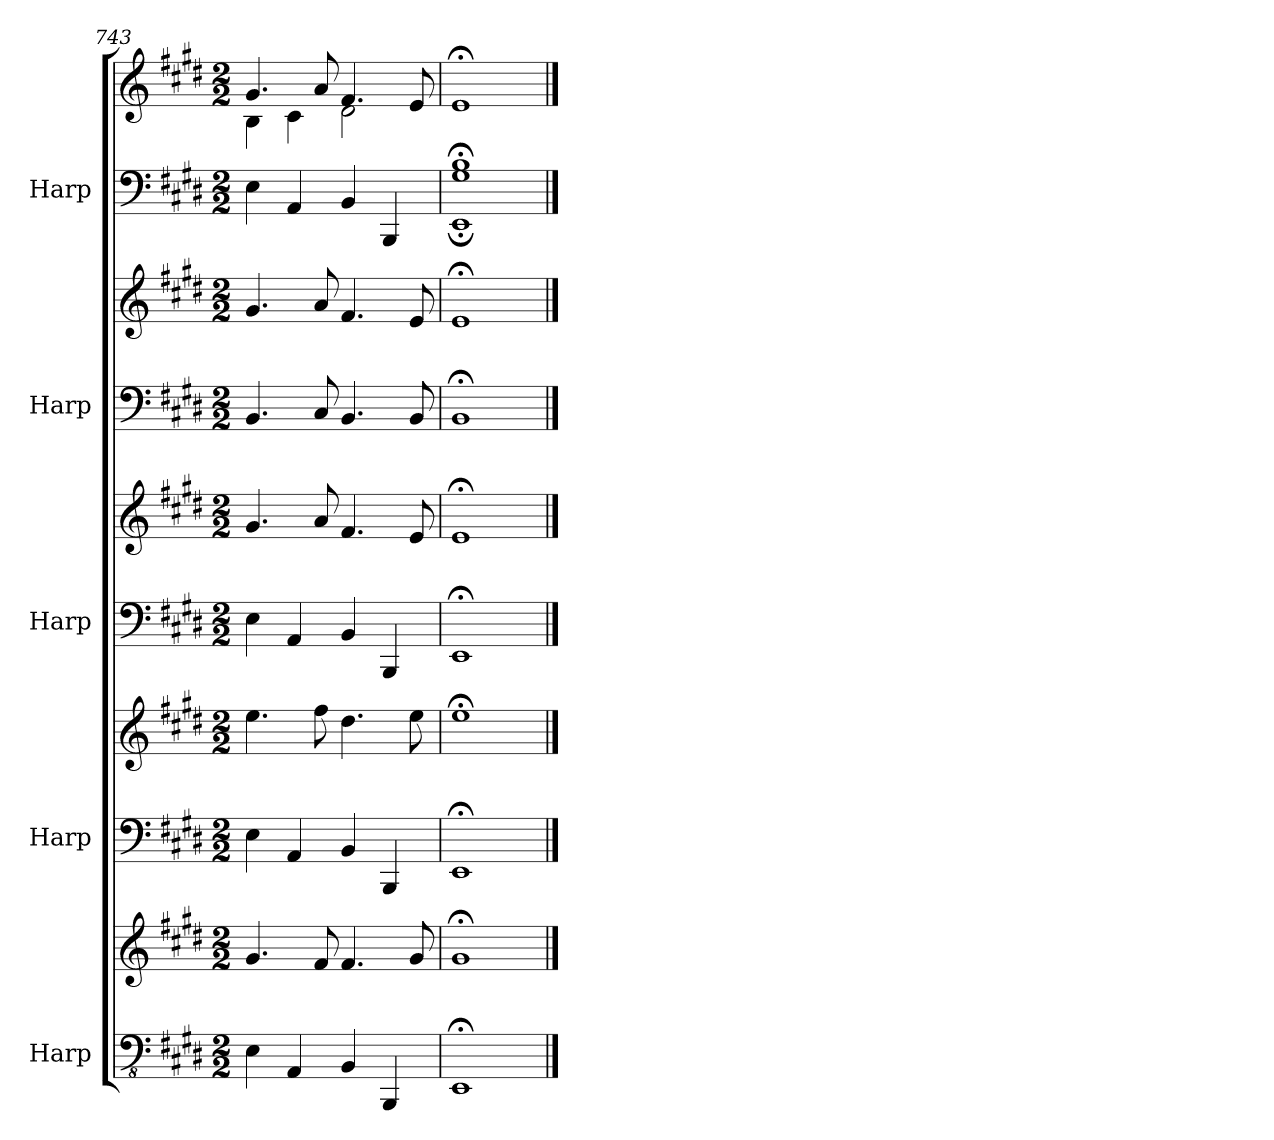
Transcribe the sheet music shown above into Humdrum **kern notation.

**kern	**kern	**kern	**kern	**kern	**kern	**kern	**kern	**kern	**kern
*part5	*part5	*part4	*part4	*part3	*part3	*part2	*part2	*part1	*part1
*staff10	*staff9	*staff8	*staff7	*staff6	*staff5	*staff4	*staff3	*staff2	*staff1
*I"Harp	*	*I"Harp	*	*I"Harp	*	*I"Harp	*	*I"Harp	*
*I'Hp	*	*I'Hp	*	*I'Hp	*	*I'Hp	*	*I'Hp	*
*clefFv4	*clefG2	*clefF4	*clefG2	*clefF4	*clefG2	*clefF4	*clefG2	*clefF4	*clefG2
*k[f#c#g#d#]	*k[f#c#g#d#]	*k[f#c#g#d#]	*k[f#c#g#d#]	*k[f#c#g#d#]	*k[f#c#g#d#]	*k[f#c#g#d#]	*k[f#c#g#d#]	*k[f#c#g#d#]	*k[f#c#g#d#]
*M2/2	*M2/2	*M2/2	*M2/2	*M2/2	*M2/2	*M2/2	*M2/2	*M2/2	*M2/2
=743	=743	=743	=743	=743	=743	=743	=743	=743	=743
*	*	*	*	*	*	*	*	*	*^
4EE\	4.g#/	4E\	4.ee\	4E\	4.g#/	4.BB/	4.g#/	4E\	4.g#/	4B\
4AAA/	.	4AA/	.	4AA/	.	.	.	4AA/	.	4c#\
.	8f#/	.	8ff#\	.	8a/	8C#/	8a/	.	8a/	.
4BBB/	4.f#/	4BB/	4.dd#\	4BB/	4.f#/	4.BB/	4.f#/	4BB/	4.f#/	2d#\
4BBBB/	.	4BBB/	.	4BBB/	.	.	.	4BBB/	.	.
.	8g#/	.	8ee\	.	8e/	8BB/	8e/	.	8e/	.
*	*	*	*	*	*	*	*	*	*v	*v
=744	=744	=744	=744	=744	=744	=744	=744	=744	=744
*	*	*	*	*	*	*	*	*^	*
1EEE;<	1g#;<	1EE;<	1ee;<	1EE;<	1e;<	1BB;<	1e;<	1G#; 1B;	1EE;	1e;<
*	*	*	*	*	*	*	*	*v	*v	*
==	==	==	==	==	==	==	==	==	==
*-	*-	*-	*-	*-	*-	*-	*-	*-	*-
